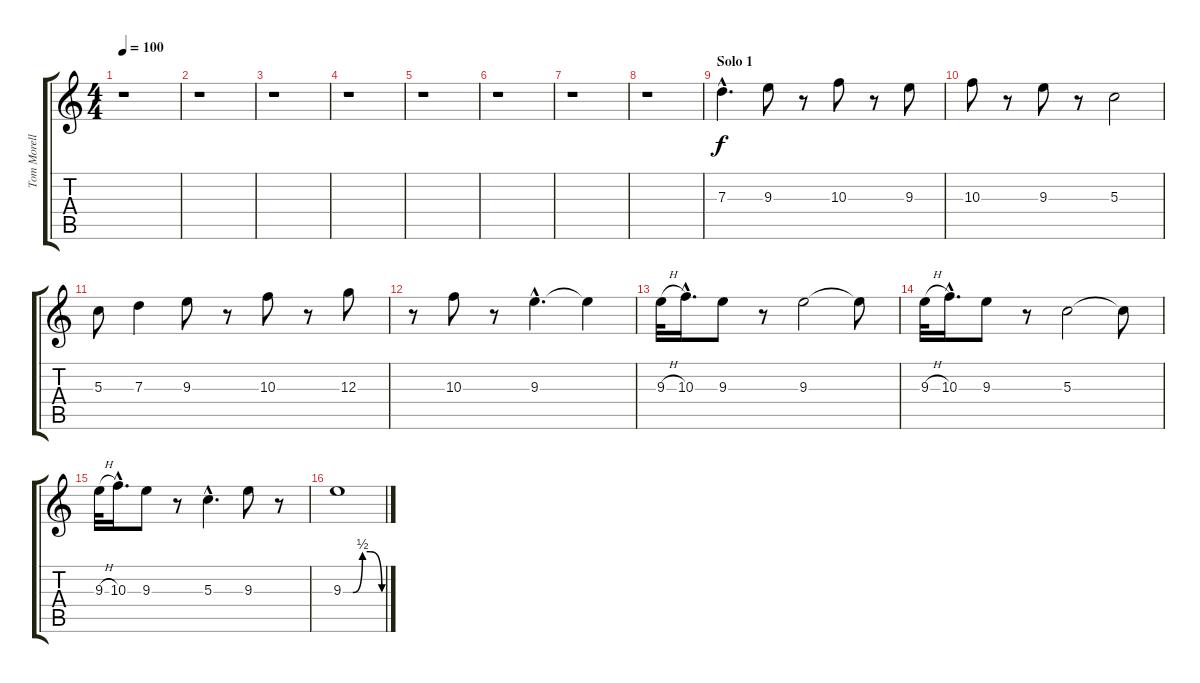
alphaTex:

\track ("Tom Morello - Solo Guitar" "Tom Morell") {instrument electricguitarclean}
\staff {score tabs}
\tuning (E4 B3 G3 D3 A2 E2) {hide}
\ts (4 4)
\tempo 100
\clef g2
\ks c
r.1{dy f} |
r.1 |
r.1 |
r.1 |
r.1 |
r.1 |
r.1 |
r.1 |
\section ("" "Solo 1")
7.3{hac}.4{d} 9.3.8 r.8 10.3.8 r.8 9.3.8 |
10.3.8 r.8 9.3.8 r.8 5.3.2 |
5.3.8 7.3.4 9.3.8 r.8 10.3.8 r.8 12.3.8 |
r.8 10.3.8 r.8 9.3{hac}.4{d} 9.3{t}.4 |
9.3{h}.32 10.3{hac}.16{d} 9.3.8 r.8 9.3.2 9.3{t}.8 |
9.3{h}.32 10.3{hac}.16{d} 9.3.8 r.8 5.3.2 5.3{t}.8 |
9.3{h}.32 10.3{hac}.16{d} 9.3.8 r.8 5.3{hac}.4{d} 9.3.8 r.8 |
9.3{be (custom 0 0 15 0 30 2 42 2 60 0)}.1
